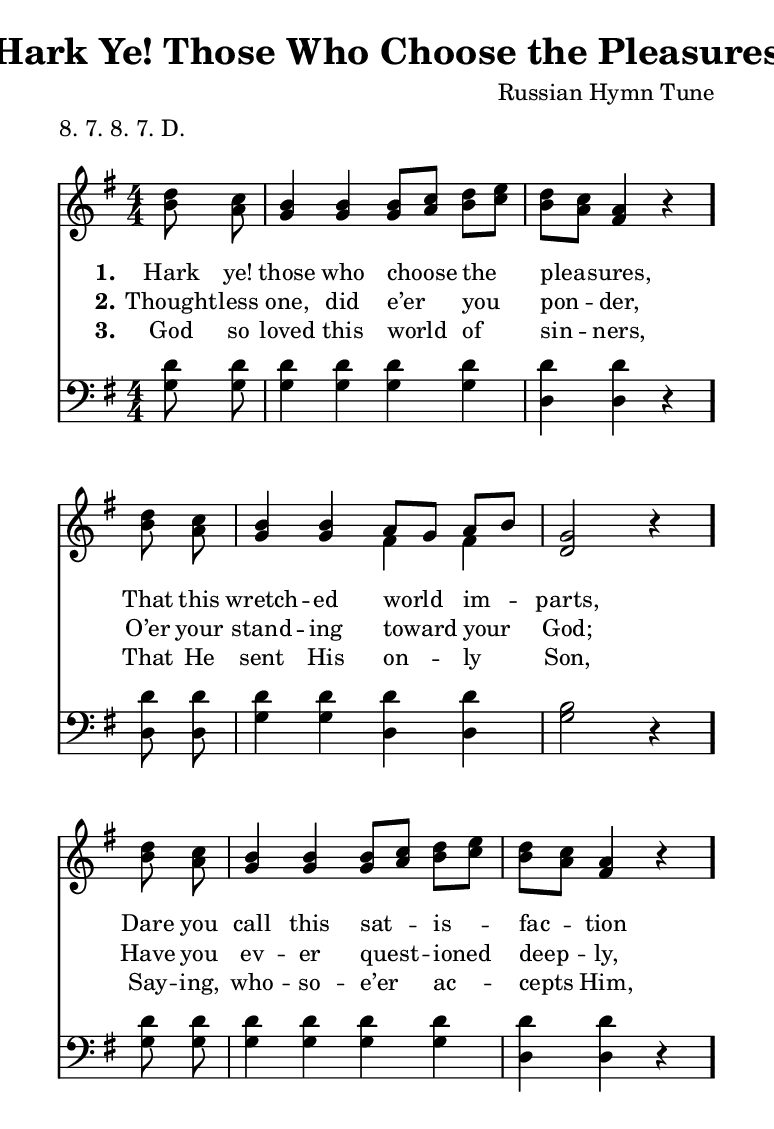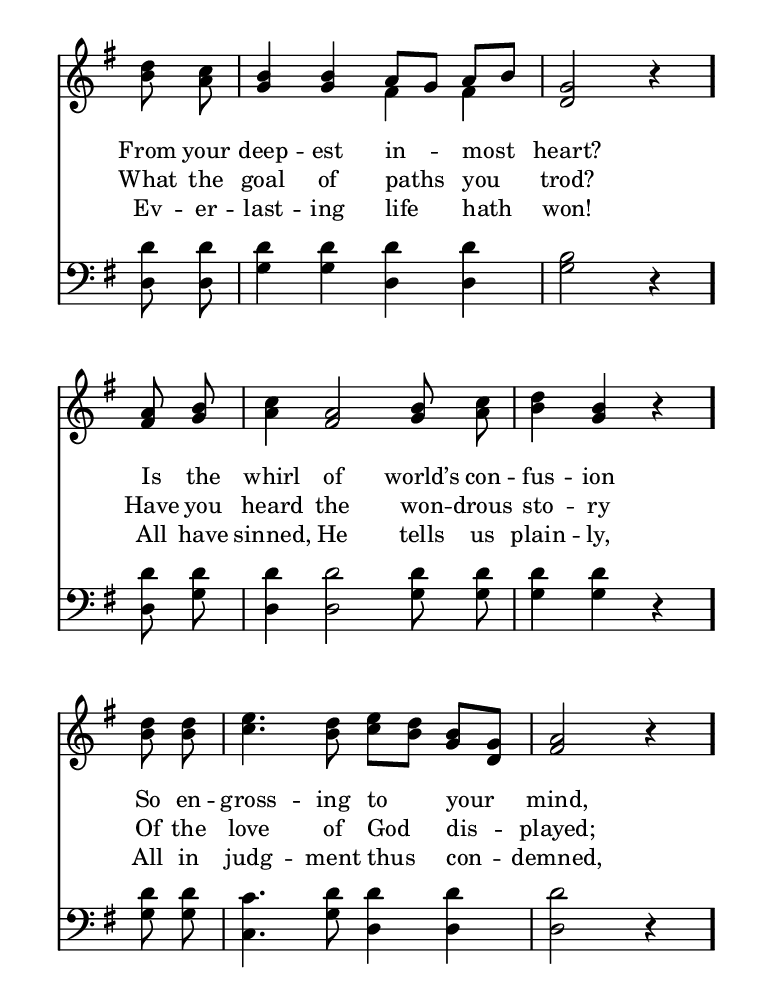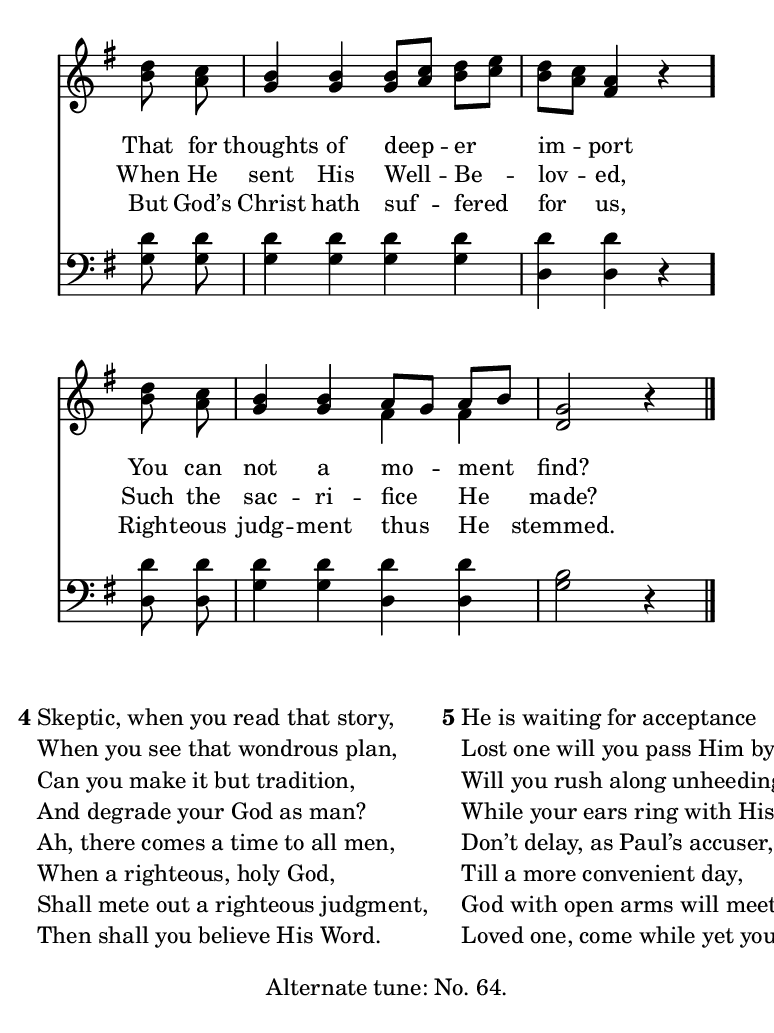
\include "common/global.ily"
\paper {
  \include "common/paper.ily"
  ragged-bottom = ##t
  ragged-last-bottom = ##t
  %systems-per-page = ##f
  %page-count = ##f
}

\header{
  hymnnumber = "89"
  title = "Hark Ye! Those Who Choose the Pleasures"
  tunename = "Ukraina"
  meter = "8. 7. 8. 7. D."
  %poet = ""
  composer = "Russian Hymn Tune"
  %copyright = ""
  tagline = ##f
}

% for fermata in MIDI
ta = { \tempo 4=80 }
tb = { \tempo 4=40 }

patternAA = { c8 c8 | c4 c4 c8[ c8] c8[ c8] | c8[ c8] c4 c4 }
patternAB = { c8 c8 | c4 c4 c4      c4      | c4      c4 c4 }

patternBA = { c8 c8 | c4 c4 c8[ c8] c8[ c8] | c2 c4 }
patternBB = { c8 c8 | c4 c4 c4      c4      | c2 c4 }

patternCA = { c8 c8 | c4 c2 c8 c8 | c4 c4 c4 }

patternDA = { c8 c8 | c4. c8 c8[ c8] c8[ c8] | c2 c4 }
patternDB = { c8 c8 | c4. c8 c4      c4      | c2 c4 }

global = {
  \include "common/overrides.ily"
  \override Staff.TimeSignature.style = #'numbered
  \time 4/4
  \override Score.MetronomeMark.transparent = ##t % hide all fermata changes too
  \ta
  \key g \major
  \partial 4
  \autoBeamOff
}

notesSoprano = {
\global
\relative c'' {

  \changePitch \patternAA { d c | b b b c d e | d c a r }
  \changePitch \patternBA { d c | b b a g a b | g r }
  \changePitch \patternAA { d' c | b b b c d e | d c a r }
  \changePitch \patternBA { d c | b b a g a b | g r }

  \changePitch \patternCA { a b | c a b c | d b r }
  \changePitch \patternDA { d d | e d e d b g | a r }
  \changePitch \patternAA { d c | b b b c d e | d c a r }
  \changePitch \patternBA { d c | b b a g a b | g r }

  \bar "|."

}
}

notesAlto = {
\global
\relative e'' {

  \changePitch \patternAA { b a | g g g a b c | b a fis r }
  \changePitch \patternBB { b a | g g fis fis | d r }
  \changePitch \patternAA { b' a | g g g a b c | b a fis r }
  \changePitch \patternBB { b a | g g fis fis | d r }

  \changePitch \patternCA { fis g | a fis g a | b g r }
  \changePitch \patternDA { b b | c b c b g d | fis r }
  \changePitch \patternAA { b a | g g g a b c | b a fis r }
  \changePitch \patternBB { b a | g g fis fis | d r }

}
}

notesTenor = {
\global
\relative a {

  \changePitch \patternAB { d d | d d d d | d d r }
  \changePitch \patternBB { d d | d d d d | b r }
  \changePitch \patternAB { d d | d d d d | d d r }
  \changePitch \patternBB { d d | d d d d | b r }

  \changePitch \patternCA { d d | d d d d | d d r }
  \changePitch \patternDB { d d | c d d d | d r }
  \changePitch \patternAB { d d | d d d d | d d r }
  \changePitch \patternBB { d d | d d d d | b r }

}
}

notesBass = {
\global
\relative f {

  \changePitch \patternAB { g g | g g g g | d d r }
  \changePitch \patternBB { d d | g g d d | g r }
  \changePitch \patternAB { g g | g g g g | d d r }
  \changePitch \patternBB { d d | g g d d | g r }

  \changePitch \patternCA { d g | d d g g | g g r }
  \changePitch \patternDB { g g | c, g' d d | d r }
  \changePitch \patternAB { g g | g g g g | d d r }
  \changePitch \patternBB { d d | g g d d | g r }

}
}

wordsA = \lyricmode {
\set stanza = "1."

Hark ye! those who choose the plea -- sures, \bar "."
That this wretch -- ed world im -- parts, \bar "." \break
Dare you call this sat -- is -- fac -- tion \bar "."
From your deep -- est in -- most heart? \bar "." \break
Is the whirl of world’s con -- fus -- ion \bar "."
So en -- gross -- ing to your mind, \bar "." \break
That for thoughts of deep -- er im -- port \bar "."
You can not a mo -- ment find? \bar "." \break

}

wordsB = \lyricmode {
\set stanza = "2."

Thought -- less one, did e’er you pon -- der,
O’er your stand -- ing toward your God;
Have you ev -- er quest -- ioned deep -- ly,
What the goal of paths you trod?
Have you heard the won -- drous sto -- ry
Of the love of God dis -- played;
When He sent His Well -- Be -- lov -- ed,
Such the sac -- ri -- fice He made?

}

wordsC = \lyricmode {
\set stanza = "3."

God so loved this world of sin -- ners,
That He sent His on -- ly Son,
Say -- ing, who -- so -- e’er ac -- cepts Him,
Ev -- er -- last -- ing life hath won!
All have sinned, He tells us plain -- ly,
All in judg -- ment thus con -- demned,
But God’s Christ hath suf -- fered for us,
Right -- eous judg -- ment thus He stemmed.

}

wordsD = \markuplist {

\line { Skeptic, when you read that story, }
\line { When you see that wondrous plan, }
\line { Can you make it but tradition, }
\line { And degrade your God as man? }
\line { Ah, there comes a time to all men, }
\line { When a righteous, holy God, }
\line { Shall mete out a righteous judgment, }
\line { Then shall you believe His Word. }

}

wordsE = \markuplist {

\line { He is waiting for acceptance }
\line { Lost one will you pass Him by, }
\line { Will you rush along unheeding, }
\line { While your ears ring with His cry? }
\line { Don’t delay, as Paul’s accuser, }
\line { Till a more convenient day, }
\line { God with open arms will meet you, }
\line { Loved one, come while yet you may. }

}

\score {
  \context ChoirStaff <<
    \context Staff = upper <<
      \set ChoirStaff.systemStartDelimiter = #'SystemStartBar
      \partcombine #'(2 . 9) \notesSoprano \notesAlto
      \context NullVoice = sopranos { \voiceOne \notesSoprano }
      \context Lyrics = one   \lyricsto sopranos \wordsA
      \context Lyrics = two   \lyricsto sopranos \wordsB
      \context Lyrics = three \lyricsto sopranos \wordsC
    >>
    \context Staff = men <<
      \clef bass
      \partcombine #'(2 . 9) \notesTenor \notesBass
    >>
  >>
  \layout {
    \include "common/layout.ily"
  }
  \midi{
    \include "common/midi.ily"
  }
}

\noPageBreak

\markup { \fill-line { %\column {
  \hspace #0.1
  \line{ \bold 4 \column { \wordsD } } %\combine \null \vspace #0.4
  \hspace #0.1
  \line{ \bold 5 \column { \wordsE } } %\combine \null \vspace #0.4
  \hspace #0.1
} } %}

\noPageBreak

\markup { \vspace #2 \fill-line { \raise #2 \line { Alternate tune: No. 64. } } }

\version "2.19.49"  % necessary for upgrading to future LilyPond versions.

% vi:set et ts=2 sw=2 ai nocindent syntax=lilypond:
